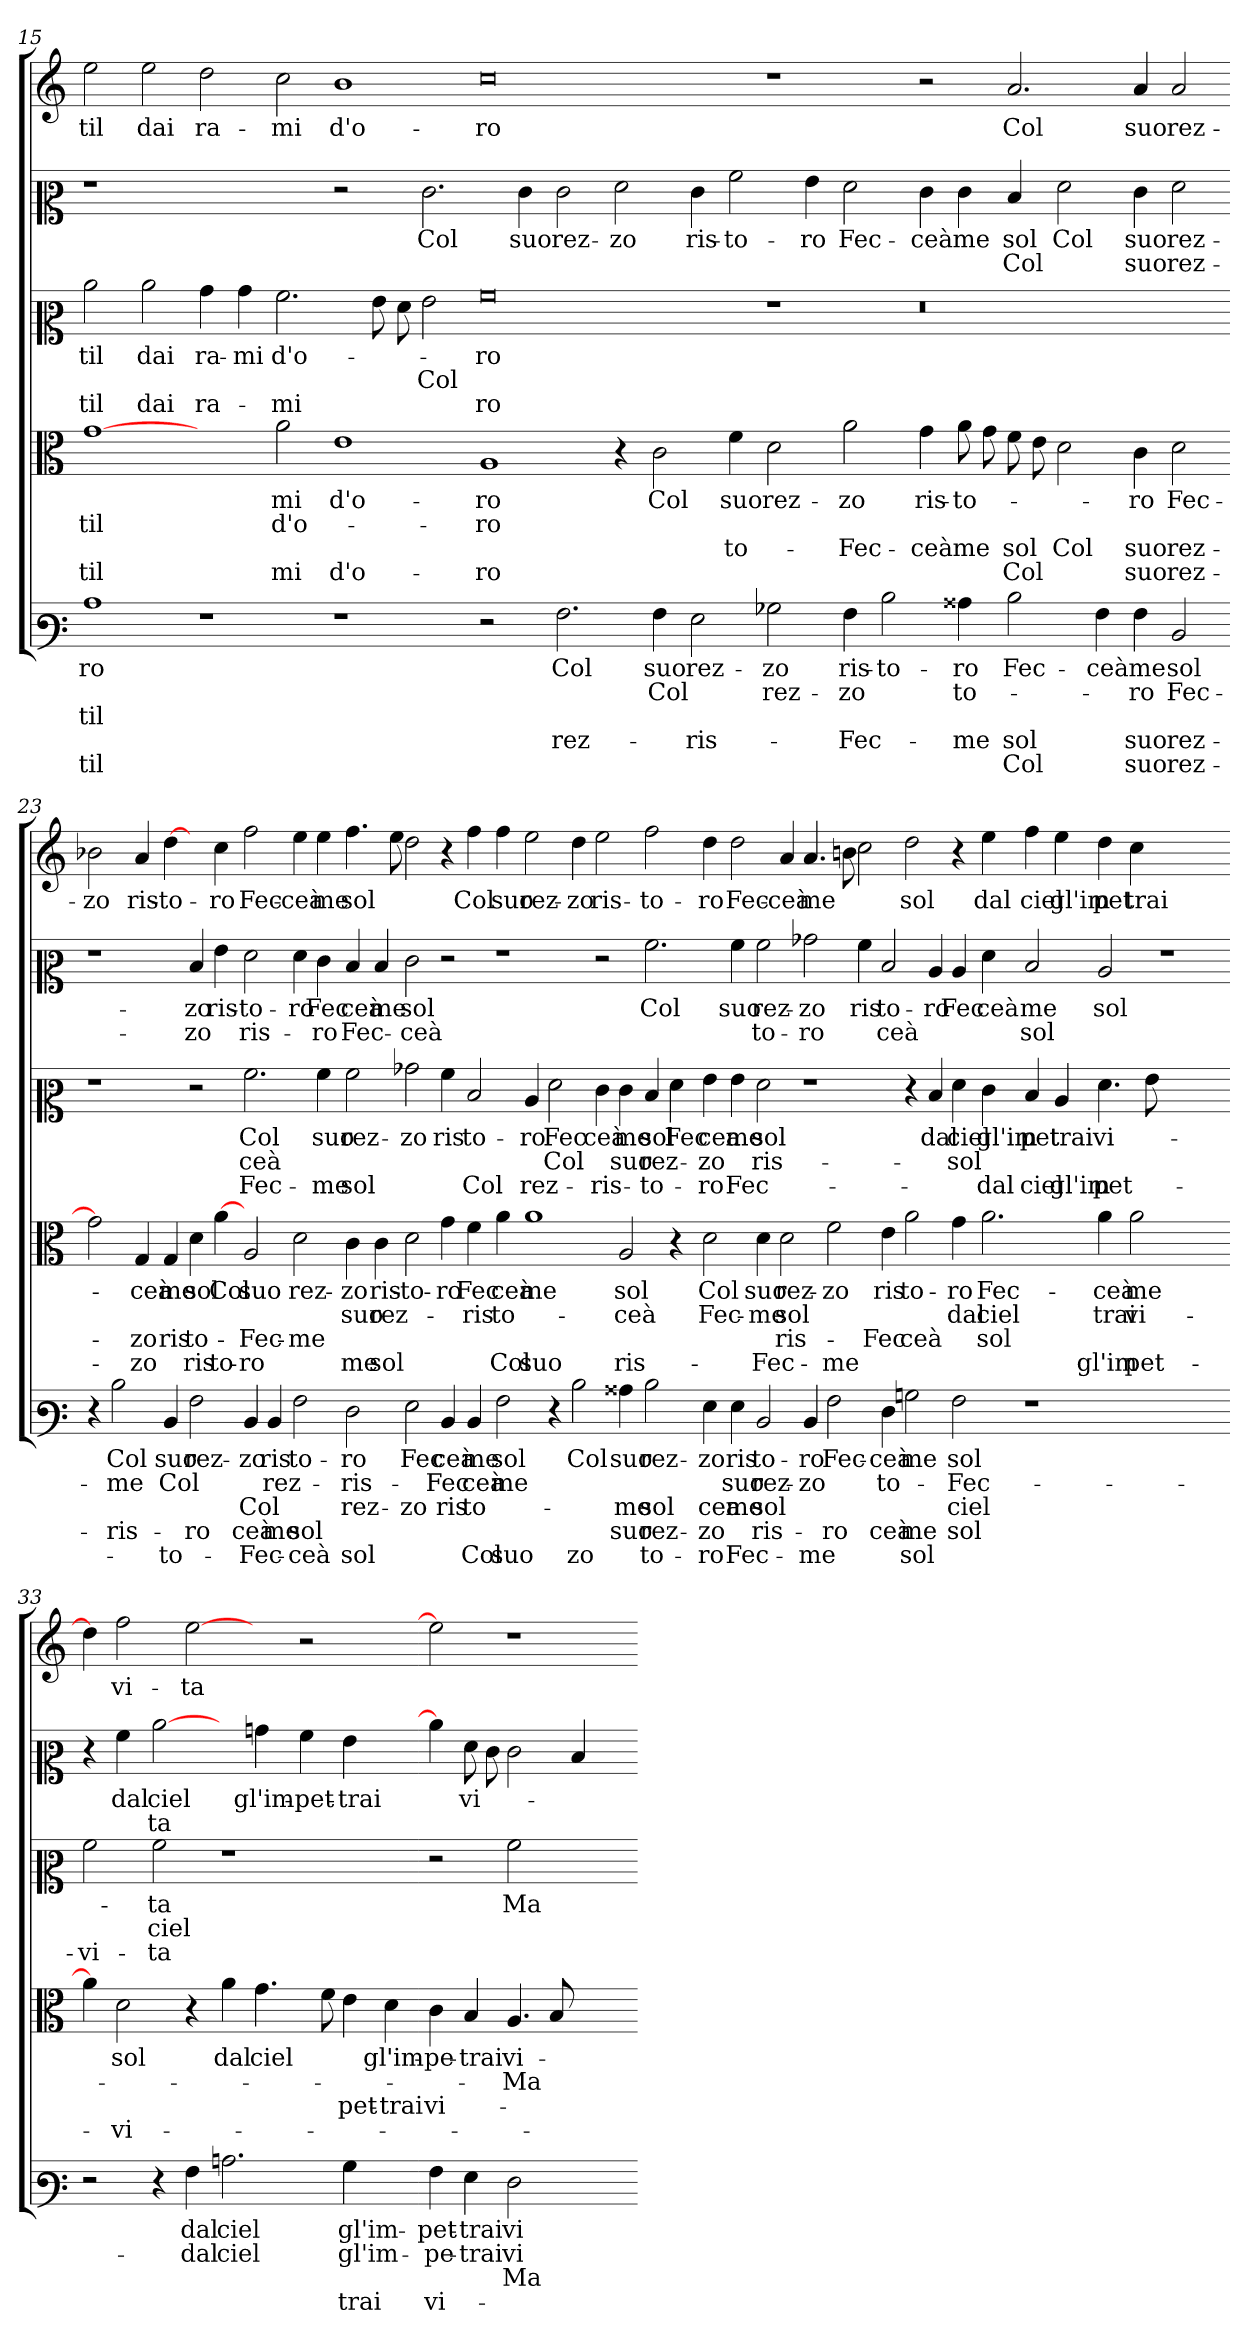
**kern	**text	**text	**text	**text	**text	**kern	**text	**text	**text	**text	**kern	**text	**text	**text	**kern	**text	**text	**kern	**text
*part5	*part5	*part5	*part5	*part5	*part5	*part4	*part4	*part4	*part4	*part4	*part3	*part3	*part3	*part3	*part2	*part2	*part2	*part1	*part1
*staff5	*staff5	*staff5	*staff5	*staff5	*staff5	*staff4	*staff4	*staff4	*staff4	*staff4	*staff3	*staff3	*staff3	*staff3	*staff2	*staff2	*staff2	*staff1	*staff1
*clefF3	*	*	*	*	*	*clefC3	*	*	*	*	*clefC2	*	*	*	*clefC2	*	*	*clefG2	*
*k[]	*	*	*	*	*	*k[]	*	*	*	*	*k[]	*	*	*	*k[]	*	*	*k[]	*
=15	=15	=15	=15	=15	=15	=15	=15	=15	=15	=15	=15	=15	=15	=15	=15	=15	=15	=15	=15
1c	ro	.	til	.	til	[1g	.	til	.	til	2cc	til	.	til	1r	.	.	2ee	til
.	.	.	.	.	.	.	.	.	.	.	2cc	dai	.	dai	.	.	.	2ee	dai
1r	.	.	.	.	.	2ryy	.	.	.	.	4b	ra-	.	ra-	1ryy	.	.	2dd	ra-
.	.	.	.	.	.	.	.	.	.	.	4b	mi	.	.	.	.	.	.	.
.	.	.	.	.	.	2a	mi	d'o-	.	mi	2.a	d'o-	.	mi	.	.	.	2cc	mi
1r	.	.	.	.	.	1e	d'o-	.	.	d'o-	.	.	.	.	2r	.	.	1b	d'o-
.	.	.	.	.	.	.	.	.	.	.	8g	.	.	.	.	.	.	.	.
.	.	.	.	.	.	.	.	.	.	.	8f	.	.	.	.	.	.	.	.
.	.	.	.	.	.	.	.	.	.	.	2g	.	Col	.	2.e	Col	.	.	.
2r	.	.	.	.	.	1A	ro	ro	.	ro	0a	ro	.	ro	.	.	.	0cc	ro
.	.	.	.	.	.	.	.	.	.	.	.	.	.	.	4e	suo	.	.	.
2.A	Col	.	.	rez-	.	.	.	.	.	.	.	.	.	.	2e	rez-	.	.	.
.	.	.	.	.	.	4r	.	.	.	.	.	.	.	.	2f	zo	.	.	.
4A	suo	Col	.	.	.	2c	Col	.	.	.	.	.	.	.	.	.	.	.	.
2G	rez-	.	.	ris-	.	.	.	.	.	.	.	.	.	.	4e	ris-	.	.	.
.	.	.	.	.	.	4f	suo	.	to-	.	.	.	.	.	2a	to-	.	.	.
2B-X	zo	rez-	.	.	.	2d	rez-	.	.	.	1r	.	.	.	.	.	.	1r	.
.	.	.	.	.	.	.	.	.	.	.	.	.	.	.	4g	ro	.	.	.
4A	ris-	zo	.	Fec-	.	2a	zo	.	Fec-	.	.	.	.	.	2f	Fec-	.	.	.
2d	to-	.	.	.	.	.	.	.	.	.	.	.	.	.	.	.	.	.	.
.	.	.	.	.	.	4g	ris-	.	ceà	.	0r	.	.	.	4e	ceà	.	2r	.
4c##X	ro	to-	.	me	.	8a	to-	.	me	.	.	.	.	.	4e	me	.	.	.
.	.	.	.	.	.	8g	.	.	.	.	.	.	.	.	.	.	.	.	.
2d	Fec-	.	.	sol	Col	8f	.	.	sol	Col	.	.	.	.	4d	sol	Col	2.a	Col
.	.	.	.	.	.	8e	.	.	.	.	.	.	.	.	.	.	.	.	.
.	.	.	.	.	.	2d	.	.	Col	.	.	.	.	.	2f	Col	.	.	.
4A	ceà	.	.	.	.	.	.	.	.	.	.	.	.	.	.	.	.	.	.
4A	me	ro	.	suo	suo	4c	ro	.	suo	suo	.	.	.	.	4e	suo	suo	4a	suo
2D	sol	Fec-	.	rez-	rez-	2d	Fec-	.	rez-	rez-	.	.	.	.	2f	rez-	rez-	2a	rez-
=23-	=23-	=23-	=23-	=23-	=23-	=23-	=23-	=23-	=23-	=23-	=23-	=23-	=23-	=23-	=23-	=23-	=23-	=23-	=23-
4r	.	.	.	.	.	2g]	.	.	.	.	1r	.	.	.	1r	.	.	2b-X	zo
2d	Col	me	.	ris-	.	.	.	.	.	.	.	.	.	.	.	.	.	.	.
.	.	.	.	.	.	4G	ceà	.	zo	zo	.	.	.	.	.	.	.	4a	ris-
4D	suo	Col	.	.	to-	4G	me	.	ris-	.	.	.	.	.	.	.	.	[4dd	to-
2A	rez-	.	.	ro	.	4d	sol	.	to-	ris-	2r	.	.	.	4d	zo	zo	4ryy	.
.	.	.	.	.	.	[4a	Col	.	.	to-	.	.	.	.	4g	ris-	.	4cc	ro
4D	zo	.	Col	ceà	Fec-	2A	suo	.	Fec-	ro	2.a	Col	ceà	Fec-	2f	to-	ris-	2ff	Fec-
4D	ris-	rez-	.	me	.	.	.	.	.	.	.	.	.	.	.	.	.	.	.
2A	to-	.	.	sol	ceà	2d	rez-	.	me	.	.	.	.	.	4f	ro	.	4ee	ceà
.	.	.	.	.	.	.	.	.	.	.	4a	suo	.	me	4e	Fec-	ro	4ee	me
2F	ro	ris-	rez-	.	sol	4c	zo	suo	.	me	2a	rez-	.	sol	4d	ceà	Fec-	4.ff	sol
.	.	.	.	.	.	4c	ris-	rez-	.	sol	.	.	.	.	4d	me	.	.	.
.	.	.	.	.	.	.	.	.	.	.	.	.	.	.	.	.	.	8ee	.
2G	Fec-	.	zo	.	.	2d	to-	.	.	.	2b-X	zo	.	.	2e	sol	ceà	2dd	.
4D	ceà	Fec-	ris-	.	.	4g	ro	.	.	.	4a	ris-	.	.	2r	.	.	4r	.
4D	me	ceà	to-	.	Col	4f	Fec-	ris-	.	.	2d	to-	.	Col	.	.	.	4ff	Col
2A	sol	me	.	.	suo	4a	ceà	to-	.	Col	.	.	.	.	1r	.	.	4ff	suo
.	.	.	.	.	.	1a	me	.	.	suo	4c	ro	.	rez-	.	.	.	2ee	rez-
4r	.	.	.	.	.	.	.	.	.	.	2f	Fec-	Col	.	.	.	.	.	.
2d	Col	.	.	.	zo	.	.	.	.	.	.	.	.	.	.	.	.	4dd	zo
.	.	.	.	.	.	.	.	.	.	.	4e	ceà	.	ris-	2r	.	.	2ee	ris-
4c##X	suo	.	me	suo	.	2A	sol	ceà	.	ris-	4e	me	suo	.	.	.	.	.	.
2d	rez-	.	sol	rez-	to-	.	.	.	.	.	4d	sol	rez-	to-	2.a	Col	.	2ff	to-
.	.	.	.	.	.	4r	.	.	.	.	4f	Fec-	.	.	.	.	.	.	.
4G	zo	.	cea	zo	ro	2d	Col	Fec-	.	.	4g	cea	zo	ro	.	.	.	4dd	ro
4G	ris-	suo	me	.	Fec-	.	.	.	.	.	4g	me	.	Fec-	4a	suo	.	2dd	Fec-
2D	to-	rez-	sol	ris-	.	4d	suo	me	.	Fec-	2f	sol	ris-	.	2a	rez-	to-	.	.
.	.	.	.	.	.	2d	rez-	sol	ris-	.	.	.	.	.	.	.	.	4a	ceà
4D	ro	zo	.	.	me	.	.	.	.	.	1r	.	.	.	2b-X	zo	ro	4.a	me
2A	Fec-	.	.	ro	.	2f	zo	.	.	me	.	.	.	.	.	.	.	.	.
.	.	.	.	.	.	.	.	.	.	.	.	.	.	.	.	.	.	8b	.
.	.	.	.	.	.	.	.	.	.	.	.	.	.	.	4a	ris-	.	2cc	.
4F	ceà	to-	.	ceà	.	4e	ris-	.	Fec-	.	.	.	.	.	2d	to-	ceà	.	.
2B	me	.	.	me	sol	2a	to-	.	ceà	.	4r	.	.	.	.	.	.	2dd	sol
.	.	.	.	.	.	.	.	.	.	.	4d	dal	.	.	4c	ro	.	.	.
2A	sol	Fec-	ciel	sol	.	4g	ro	dal	.	.	4f	ciel	sol	.	4c	Fec-	.	4r	.
.	.	.	.	.	.	2.a	Fec-	ciel	sol	.	4e	gl'im-	.	dal	4f	ceà	.	4ee	dal
1r	.	.	.	.	.	.	.	.	.	.	4d	pet-	.	ciel	2d	me	sol	4ff	ciel
.	.	.	.	.	.	.	.	.	.	.	4c	trai	.	gl'im-	.	.	.	4ee	gl'im-
.	.	.	.	.	.	4a	ceà	trai	.	gl'im-	4.f	vi-	.	pet-	2c	sol	.	4dd	pet-
.	.	.	.	.	.	2a	me	vi-	.	pet-	.	.	.	.	.	.	.	4cc	trai
.	.	.	.	.	.	.	.	.	.	.	8g	.	.	.	.	.	.	.	.
1ryy	.	.	.	.	.	.	.	.	.	.	1ryy	.	.	.	1r	.	.	1ryy	.
.	.	.	.	.	.	2.ryy	.	.	.	.	.	.	.	.	.	.	.	.	.
=33-	=33-	=33-	=33-	=33-	=33-	=33-	=33-	=33-	=33-	=33-	=33-	=33-	=33-	=33-	=33-	=33-	=33-	=33-	=33-
2r	.	.	.	.	.	4a]	.	.	.	.	2a	.	.	vi-	4r	.	.	4dd]	.
.	.	.	.	.	.	2d	sol	.	.	vi-	.	.	.	.	4a	dal	.	2ff	vi-
4r	.	.	.	.	.	.	.	.	.	.	2a	ta	ciel	ta	[2cc	ciel	ta	.	.
4A	dal	dal	.	.	.	4r	.	.	.	.	.	.	.	.	.	.	.	[2ee	ta
2.c	ciel	ciel	.	.	.	4a	dal	.	.	.	1r	.	.	.	4ryy	.	.	.	.
.	.	.	.	.	.	4.g	ciel	.	.	.	.	.	.	.	4b	gl'im-	.	4ryy	.
.	.	.	.	.	.	.	.	.	.	.	.	.	.	.	4a	pet-	.	2r	.
.	.	.	.	.	.	8f	.	.	.	.	.	.	.	.	.	.	.	.	.
4B	gl'im-	gl'im-	.	trai	.	4e	.	.	pet-	.	.	.	.	.	4g	trai	.	.	.
4ryy	.	.	.	.	.	4d	gl'im-	.	trai	.	4ryy	.	.	.	4ryy	.	.	4ryy	.
=35-	=35-	=35-	=35-	=35-	=35-	=35-	=35-	=35-	=35-	=35-	=35-	=35-	=35-	=35-	=35-	=35-	=35-	=35-	=35-
4A	pet-	pe-	.	vi-	.	4c	pe-	.	vi-	.	2r	.	.	.	4cc]	.	.	2ee]	.
4G	trai	trai	.	.	.	4B	trai	.	.	.	.	.	.	.	8f	vi-	.	.	.
.	.	.	.	.	.	.	.	.	.	.	.	.	.	.	8e	.	.	.	.
2F	vi-	vi-	Ma	.	.	4.A	vi-	Ma	.	.	2a	Ma	.	.	2e	.	.	1r	.
.	.	.	.	.	.	8B	.	.	.	.	.	.	.	.	.	.	.	.	.
2ryy	.	.	.	.	.	2ryy	.	.	.	.	2ryy	.	.	.	4d	.	.	.	.
.	.	.	.	.	.	.	.	.	.	.	.	.	.	.	4ryy	.	.	.	.
=-	=-	=-	=-	=-	=-	=-	=-	=-	=-	=-	=-	=-	=-	=-	=-	=-	=-	=-	=-
*-	*-	*-	*-	*-	*-	*-	*-	*-	*-	*-	*-	*-	*-	*-	*-	*-	*-	*-	*-
